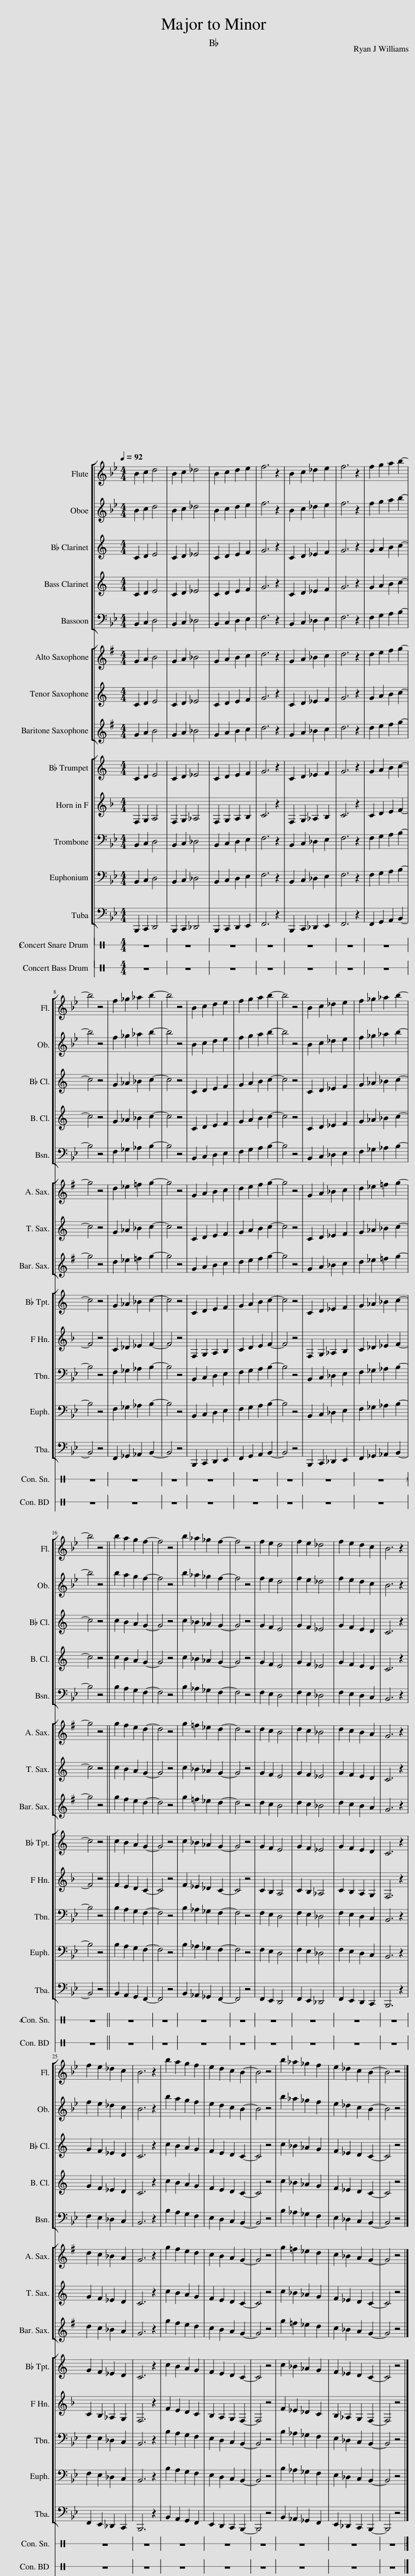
X:1
%%score [ 1 2 3 4 5 ] [ 6 7 8 ] [ 9 10 11 12 13 ] 14
L:1/8
Q:1/4=92
M:4/4
I:linebreak $
K:Bb
V:1 treble
V:2 treble
V:3 treble transpose=-2
V:4 treble transpose=-14
V:5 bass
V:6 treble transpose=-9
V:7 treble transpose=-14
V:8 treble transpose=-21
V:9 treble transpose=-2
V:10 treble transpose=-7
V:11 bass
V:12 bass
V:13 bass
V:14 treble transpose=24
V:1
 B2 c2 d4 | B2 c2 _d4 | B2 c2 d2 e2 | f6 z2 | B2 c2 _d2 e2 | %5
 f6 z2 | f2 g2 a2 b2- |$ b4 z4 | f2 _g2 _a2 b2- | b4 z4 | %10
 B2 c2 d2 e2 | f2 g2 a2 b2- | b4 z4 | B2 c2 _d2 e2 | f2 _g2 _a2 b2- |$ %15
 b4 z4 || b2 a2 g2 f2- | f4 z4 | b2 _a2 _g2 f2- | f4 z4 | %20
 f2 e2 d4 | f2 e2 _d4 | f2 e2 d2 c2 | B6 z2 |$ f2 e2 _d2 c2 | %25
 B6 z2 | b2 a2 g2 f2 | e2 d2 c2 B2- | B4 z4 | b2 _a2 _g2 f2 | %30
 e2 _d2 c2 B2- | B4 z4 |] %32
V:2
 B2 c2 d4 | B2 c2 _d4 | B2 c2 d2 e2 | f6 z2 | B2 c2 _d2 e2 | %5
 f6 z2 | f2 g2 a2 b2- |$ b4 z4 | f2 _g2 _a2 b2- | b4 z4 | %10
 B2 c2 d2 e2 | f2 g2 a2 b2- | b4 z4 | B2 c2 _d2 e2 | f2 _g2 _a2 b2- |$ %15
 b4 z4 || b2 a2 g2 f2- | f4 z4 | b2 _a2 _g2 f2- | f4 z4 | %20
 f2 e2 d4 | f2 e2 _d4 | f2 e2 d2 c2 | B6 z2 |$ f2 e2 _d2 c2 | %25
 B6 z2 | b2 a2 g2 f2 | e2 d2 c2 B2- | B4 z4 | b2 _a2 _g2 f2 | %30
 e2 _d2 c2 B2- | B4 z4 |] %32
V:3
[K:C] C2 D2 E4 | C2 D2 _E4 | C2 D2 E2 F2 | G6 z2 | C2 D2 _E2 F2 | %5
 G6 z2 | G2 A2 B2 c2- |$ c4 z4 | G2 _A2 _B2 c2- | c4 z4 | %10
 C2 D2 E2 F2 | G2 A2 B2 c2- | c4 z4 | C2 D2 _E2 F2 | G2 _A2 _B2 c2- |$ %15
 c4 z4 || c2 B2 A2 G2- | G4 z4 | c2 _B2 _A2 G2- | G4 z4 | %20
 G2 F2 E4 | G2 F2 _E4 | G2 F2 E2 D2 | C6 z2 |$ G2 F2 _E2 D2 | %25
 C6 z2 | c2 B2 A2 G2 | F2 E2 D2 C2- | C4 z4 | c2 _B2 _A2 G2 | %30
 F2 _E2 D2 C2- | C4 z4 |] %32
V:4
[K:C] C2 D2 E4 | C2 D2 _E4 | C2 D2 E2 F2 | G6 z2 | C2 D2 _E2 F2 | %5
 G6 z2 | G2 A2 B2 c2- |$ c4 z4 | G2 _A2 _B2 c2- | c4 z4 | %10
 C2 D2 E2 F2 | G2 A2 B2 c2- | c4 z4 | C2 D2 _E2 F2 | G2 _A2 _B2 c2- |$ %15
 c4 z4 || c2 B2 A2 G2- | G4 z4 | c2 _B2 _A2 G2- | G4 z4 | %20
 G2 F2 E4 | G2 F2 _E4 | G2 F2 E2 D2 | C6 z2 |$ G2 F2 _E2 D2 | %25
 C6 z2 | c2 B2 A2 G2 | F2 E2 D2 C2- | C4 z4 | c2 _B2 _A2 G2 | %30
 F2 _E2 D2 C2- | C4 z4 |] %32
V:5
 B,,2 C,2 D,4 | B,,2 C,2 _D,4 | B,,2 C,2 D,2 E,2 | F,6 z2 | B,,2 C,2 _D,2 E,2 | %5
 F,6 z2 | F,2 G,2 A,2 B,2- |$ B,4 z4 | F,2 _G,2 _A,2 B,2- | B,4 z4 | %10
 B,,2 C,2 D,2 E,2 | F,2 G,2 A,2 B,2- | B,4 z4 | B,,2 C,2 _D,2 E,2 | F,2 _G,2 _A,2 B,2- |$ %15
 B,4 z4 || B,2 A,2 G,2 F,2- | F,4 z4 | B,2 _A,2 _G,2 F,2- | F,4 z4 | %20
 F,2 E,2 D,4 | F,2 E,2 _D,4 | F,2 E,2 D,2 C,2 | B,,6 z2 |$ F,2 E,2 _D,2 C,2 | %25
 B,,6 z2 | B,2 A,2 G,2 F,2 | E,2 D,2 C,2 B,,2- | B,,4 z4 | B,2 _A,2 _G,2 F,2 | %30
 E,2 _D,2 C,2 B,,2- | B,,4 z4 |] %32
V:6
[K:G] G2 A2 B4 | G2 A2 _B4 | G2 A2 B2 c2 | d6 z2 | G2 A2 _B2 c2 | %5
 d6 z2 | d2 e2 f2 g2- |$ g4 z4 | d2 _e2 =f2 g2- | g4 z4 | %10
 G2 A2 B2 c2 | d2 e2 f2 g2- | g4 z4 | G2 A2 _B2 c2 | d2 _e2 =f2 g2- |$ %15
 g4 z4 || g2 f2 e2 d2- | d4 z4 | g2 =f2 _e2 d2- | d4 z4 | %20
 d2 c2 B4 | d2 c2 _B4 | d2 c2 B2 A2 | G6 z2 |$ d2 c2 _B2 A2 | %25
 G6 z2 | g2 f2 e2 d2 | c2 B2 A2 G2- | G4 z4 | g2 =f2 _e2 d2 | %30
 c2 _B2 A2 G2- | G4 z4 |] %32
V:7
[K:C] C2 D2 E4 | C2 D2 _E4 | C2 D2 E2 F2 | G6 z2 | C2 D2 _E2 F2 | %5
 G6 z2 | G2 A2 B2 c2- |$ c4 z4 | G2 _A2 _B2 c2- | c4 z4 | %10
 C2 D2 E2 F2 | G2 A2 B2 c2- | c4 z4 | C2 D2 _E2 F2 | G2 _A2 _B2 c2- |$ %15
 c4 z4 || c2 B2 A2 G2- | G4 z4 | c2 _B2 _A2 G2- | G4 z4 | %20
 G2 F2 E4 | G2 F2 _E4 | G2 F2 E2 D2 | C6 z2 |$ G2 F2 _E2 D2 | %25
 C6 z2 | c2 B2 A2 G2 | F2 E2 D2 C2- | C4 z4 | c2 _B2 _A2 G2 | %30
 F2 _E2 D2 C2- | C4 z4 |] %32
V:8
[K:G] G2 A2 B4 | G2 A2 _B4 | G2 A2 B2 c2 | d6 z2 | G2 A2 _B2 c2 | %5
 d6 z2 | d2 e2 f2 g2- |$ g4 z4 | d2 _e2 =f2 g2- | g4 z4 | %10
 G2 A2 B2 c2 | d2 e2 f2 g2- | g4 z4 | G2 A2 _B2 c2 | d2 _e2 =f2 g2- |$ %15
 g4 z4 || g2 f2 e2 d2- | d4 z4 | g2 =f2 _e2 d2- | d4 z4 | %20
 d2 c2 B4 | d2 c2 _B4 | d2 c2 B2 A2 | G6 z2 |$ d2 c2 _B2 A2 | %25
 G6 z2 | g2 f2 e2 d2 | c2 B2 A2 G2- | G4 z4 | g2 =f2 _e2 d2 | %30
 c2 _B2 A2 G2- | G4 z4 |] %32
V:9
[K:C] C2 D2 E4 | C2 D2 _E4 | C2 D2 E2 F2 | G6 z2 | C2 D2 _E2 F2 | %5
 G6 z2 | G2 A2 B2 c2- |$ c4 z4 | G2 _A2 _B2 c2- | c4 z4 | %10
 C2 D2 E2 F2 | G2 A2 B2 c2- | c4 z4 | C2 D2 _E2 F2 | G2 _A2 _B2 c2- |$ %15
 c4 z4 || c2 B2 A2 G2- | G4 z4 | c2 _B2 _A2 G2- | G4 z4 | %20
 G2 F2 E4 | G2 F2 _E4 | G2 F2 E2 D2 | C6 z2 |$ G2 F2 _E2 D2 | %25
 C6 z2 | c2 B2 A2 G2 | F2 E2 D2 C2- | C4 z4 | c2 _B2 _A2 G2 | %30
 F2 _E2 D2 C2- | C4 z4 |] %32
V:10
[K:F] F,2 G,2 A,4 | F,2 G,2 _A,4 | F,2 G,2 A,2 B,2 | C6 z2 | F,2 G,2 _A,2 B,2 | %5
 C6 z2 | C2 D2 E2 F2- |$ F4 z4 | C2 _D2 _E2 F2- | F4 z4 | %10
 F,2 G,2 A,2 B,2 | C2 D2 E2 F2- | F4 z4 | F,2 G,2 _A,2 B,2 | C2 _D2 _E2 F2- |$ %15
 F4 z4 || F2 E2 D2 C2- | C4 z4 | F2 _E2 _D2 C2- | C4 z4 | %20
 C2 B,2 A,4 | C2 B,2 _A,4 | C2 B,2 A,2 G,2 | F,6 z2 |$ C2 B,2 _A,2 G,2 | %25
 F,6 z2 | F2 E2 D2 C2 | B,2 A,2 G,2 F,2- | F,4 z4 | F2 _E2 _D2 C2 | %30
 B,2 _A,2 G,2 F,2- | F,4 z4 |] %32
V:11
 B,,2 C,2 D,4 | B,,2 C,2 _D,4 | B,,2 C,2 D,2 E,2 | F,6 z2 | B,,2 C,2 _D,2 E,2 | %5
 F,6 z2 | F,2 G,2 A,2 B,2- |$ B,4 z4 | F,2 _G,2 _A,2 B,2- | B,4 z4 | %10
 B,,2 C,2 D,2 E,2 | F,2 G,2 A,2 B,2- | B,4 z4 | B,,2 C,2 _D,2 E,2 | F,2 _G,2 _A,2 B,2- |$ %15
 B,4 z4 || B,2 A,2 G,2 F,2- | F,4 z4 | B,2 _A,2 _G,2 F,2- | F,4 z4 | %20
 F,2 E,2 D,4 | F,2 E,2 _D,4 | F,2 E,2 D,2 C,2 | B,,6 z2 |$ F,2 E,2 _D,2 C,2 | %25
 B,,6 z2 | B,2 A,2 G,2 F,2 | E,2 D,2 C,2 B,,2- | B,,4 z4 | B,2 _A,2 _G,2 F,2 | %30
 E,2 _D,2 C,2 B,,2- | B,,4 z4 |] %32
V:12
 B,,2 C,2 D,4 | B,,2 C,2 _D,4 | B,,2 C,2 D,2 E,2 | F,6 z2 | B,,2 C,2 _D,2 E,2 | %5
 F,6 z2 | F,2 G,2 A,2 B,2- |$ B,4 z4 | F,2 _G,2 _A,2 B,2- | B,4 z4 | %10
 B,,2 C,2 D,2 E,2 | F,2 G,2 A,2 B,2- | B,4 z4 | B,,2 C,2 _D,2 E,2 | F,2 _G,2 _A,2 B,2- |$ %15
 B,4 z4 || B,2 A,2 G,2 F,2- | F,4 z4 | B,2 _A,2 _G,2 F,2- | F,4 z4 | %20
 F,2 E,2 D,4 | F,2 E,2 _D,4 | F,2 E,2 D,2 C,2 | B,,6 z2 |$ F,2 E,2 _D,2 C,2 | %25
 B,,6 z2 | B,2 A,2 G,2 F,2 | E,2 D,2 C,2 B,,2- | B,,4 z4 | B,2 _A,2 _G,2 F,2 | %30
 E,2 _D,2 C,2 B,,2- | B,,4 z4 |] %32
V:13
 B,,,2 C,,2 D,,4 | B,,,2 C,,2 _D,,4 | B,,,2 C,,2 D,,2 E,,2 | F,,6 z2 | B,,,2 C,,2 _D,,2 E,,2 | %5
 F,,6 z2 | F,,2 G,,2 A,,2 B,,2- |$ B,,4 z4 | F,,2 _G,,2 _A,,2 B,,2- | B,,4 z4 | %10
 B,,,2 C,,2 D,,2 E,,2 | F,,2 G,,2 A,,2 B,,2- | B,,4 z4 | B,,,2 C,,2 _D,,2 E,,2 | F,,2 _G,,2 _A,,2 B,,2- |$ %15
 B,,4 z4 || B,,2 A,,2 G,,2 F,,2- | F,,4 z4 | B,,2 _A,,2 _G,,2 F,,2- | F,,4 z4 | %20
 F,,2 E,,2 D,,4 | F,,2 E,,2 _D,,4 | F,,2 E,,2 D,,2 C,,2 | B,,,6 z2 |$ F,,2 E,,2 _D,,2 C,,2 | %25
 B,,,6 z2 | B,,2 A,,2 G,,2 F,,2 | E,,2 D,,2 C,,2 B,,,2- | B,,,4 z4 | B,,2 _A,,2 _G,,2 F,,2 | %30
 E,,2 _D,,2 C,,2 B,,,2- | B,,,4 z4 |] %32
V:14
 B,2 C2 D4 | B,2 C2 _D4 | B,2 C2 D2 E2 | F6 z2 | B,2 C2 _D2 E2 | %5
 F6 z2 | F2 G2 A2 B2- |$ B4 z4 | F2 _G2 _A2 B2- | B4 z4 | %10
 B,2 C2 D2 E2 | F2 G2 A2 B2- | B4 z4 | B,2 C2 _D2 E2 | F2 _G2 _A2 B2- |$ %15
 B4 z4 || B2 A2 G2 F2- | F4 z4 | B2 _A2 _G2 F2- | F4 z4 | %20
 F2 E2 D4 | F2 E2 _D4 | F2 E2 D2 C2 | B,6 z2 |$ F2 E2 _D2 C2 | %25
 B,6 z2 | B2 A2 G2 F2 | E2 D2 C2 B,2- | B,4 z4 | B2 _A2 _G2 F2 | %30
 E2 _D2 C2 B,2- | B,4 z4 |] %32
